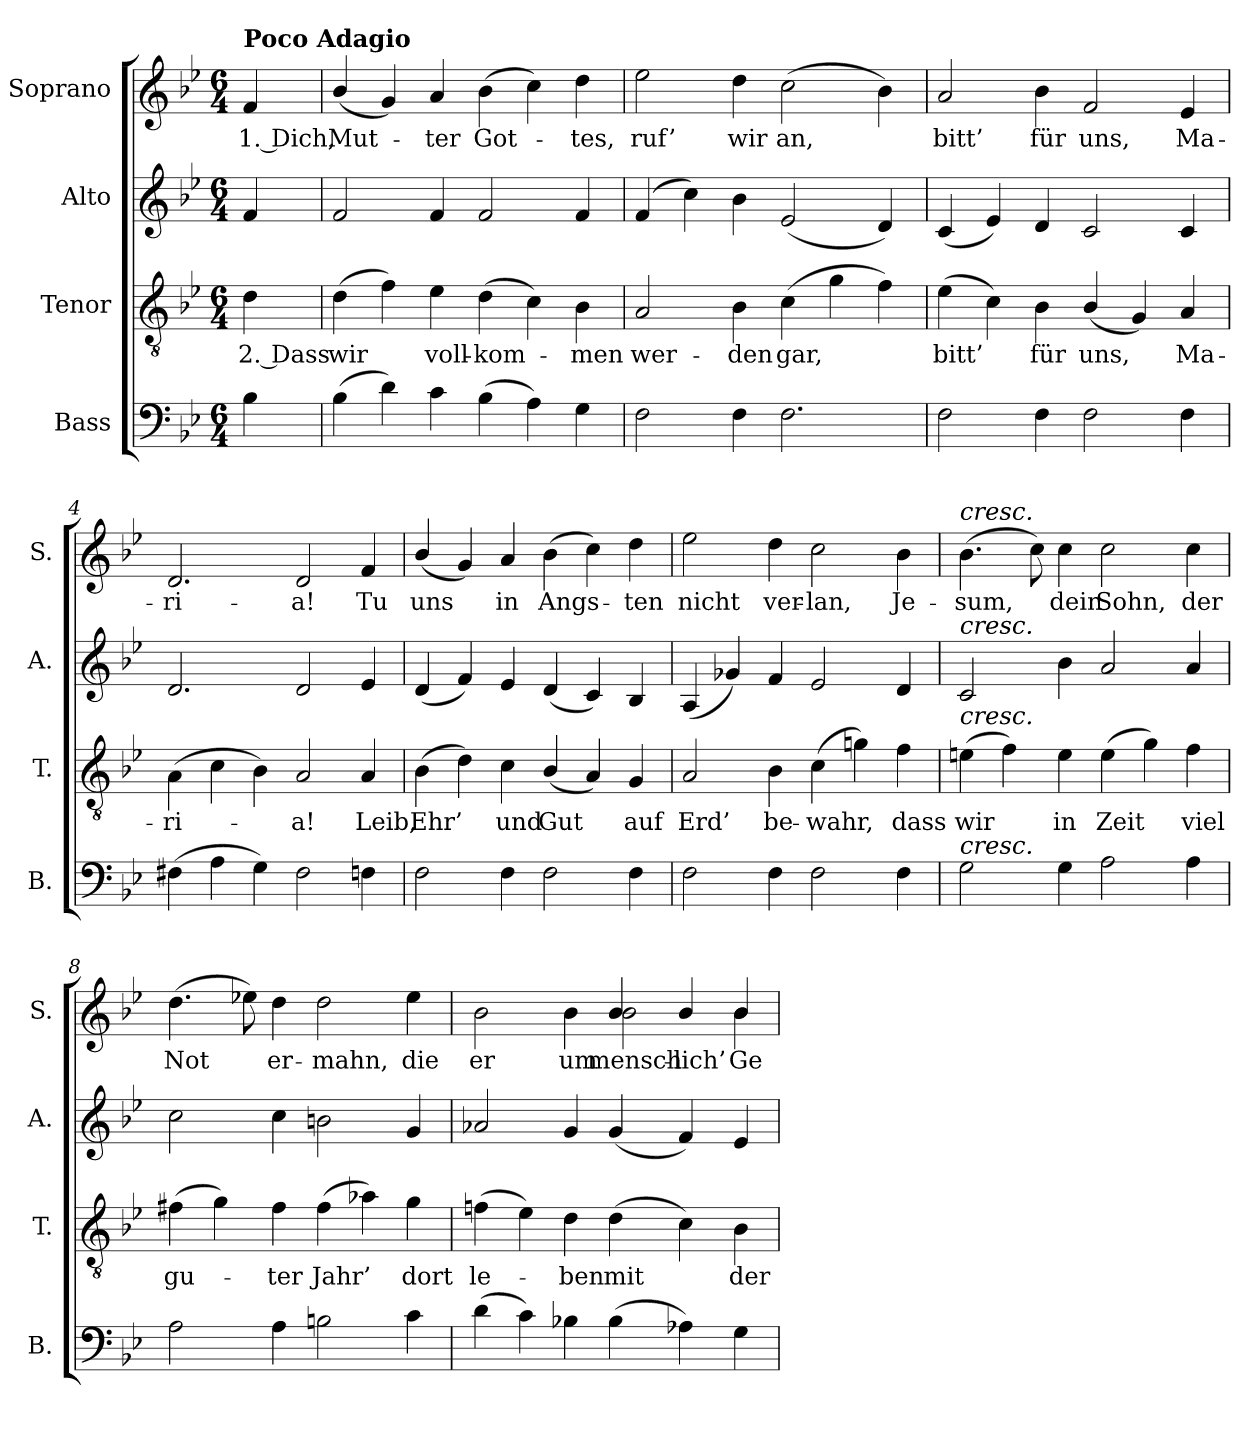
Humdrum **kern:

**kern	**dynam	**kern	**text	**dynam	**kern	**dynam	**kern	**text	**dynam
*part4	*part4	*part3	*part3	*part3	*part2	*part2	*part1	*part1	*part1
*staff4	*staff4	*staff3	*staff3	*staff3	*staff2	*staff2	*staff1	*staff1	*staff1
*I"Bass	*	*I"Tenor	*	*	*I"Alto	*	*I"Soprano	*	*
*I'B.	*	*I'T.	*	*	*I'A.	*	*I'S.	*	*
*clefF4	*	*clefGv2	*	*	*clefG2	*	*clefG2	*	*
*k[b-e-]	*	*k[b-e-]	*	*	*k[b-e-]	*	*k[b-e-]	*	*
*M6/4	*	*M6/4	*	*	*M6/4	*	*M6/4	*	*
=	=	=	=	=	=	=	=	=	=
!	!	!	!	!	!	!	!LO:TX:a:B:t=Poco Adagio	!	!
!	!LO:DY:a	!	!LO:LY:b	!	!	!	!	!LO:LY:b	!
!	!LO:DY:n=1:a	!	!	!LO:DY:a	!	!	!	!	!
!	!	!	!	!LO:DY:n=1:a	!	!LO:DY:a	!	!	!
!	!	!	!	!	!	!LO:DY:n=1:a	!	!	!LO:DY:a
!	!	!	!	!	!	!	!	!	!LO:DY:n=1:a
4B-\	p other-dynamics	4d\	2. Dass	p other-dynamics	4f/	p other-dynamics	4f/	1. Dich,	p other-dynamics
=1	=1	=1	=1	=1	=1	=1	=1	=1	=1
!	!	!	!LO:LY:b	!	!	!	!	!LO:LY:b	!
(4B-\	.	(4d\	wir	.	2f/	.	(4b-/	Mut-	.
4d\)	.	4f\)	.	.	.	.	4g/)	.	.
!	!	!	!LO:LY:b	!	!	!	!	!LO:LY:b	!
4c\	.	4e-\	voll-	.	4f/	.	4a/	-ter	.
!	!	!	!LO:LY:b	!	!	!	!	!LO:LY:b	!
(4B-\	.	(4d\	-kom-	.	2f/	.	(4b-\	Got-	.
4A\)	.	4c\)	.	.	.	.	4cc\)	.	.
!	!	!	!LO:LY:b	!	!	!	!	!LO:LY:b	!
4G\	.	4B-\	-men	.	4f/	.	4dd\	-tes,	.
=2	=2	=2	=2	=2	=2	=2	=2	=2	=2
!	!	!	!LO:LY:b	!	!	!	!	!LO:LY:b	!
2F\	.	2A/	wer-	.	(4f/	.	2ee-\	ruf’	.
.	.	.	.	.	4cc\)	.	.	.	.
!	!	!	!LO:LY:b	!	!	!	!	!LO:LY:b	!
4F\	.	4B-\	-den	.	4b-\	.	4dd\	wir	.
!	!	!	!LO:LY:b	!	!	!	!	!LO:LY:b	!
2.F\	.	(4c\	gar,	.	(2e-/	.	(2cc\	an,	.
.	.	4g\	.	.	.	.	.	.	.
.	.	4f\)	.	.	4d/)	.	4b-\)	.	.
!!LO:LB:g=z
=3	=3	=3	=3	=3	=3	=3	=3	=3	=3
!	!	!	!LO:LY:b	!	!	!	!	!LO:LY:b	!
2F\	.	(4e-\	bitt’	.	(4c/	.	2a/	bitt’	.
.	.	4c\)	.	.	4e-/)	.	.	.	.
!	!	!	!LO:LY:b	!	!	!	!	!LO:LY:b	!
4F\	.	4B-\	für	.	4d/	.	4b-\	für	.
!	!	!	!LO:LY:b	!	!	!	!	!LO:LY:b	!
2F\	.	(4B-/	uns,	.	2c/	.	2f/	uns,	.
.	.	4G/)	.	.	.	.	.	.	.
!	!	!	!LO:LY:b	!	!	!	!	!LO:LY:b	!
4F\	.	4A/	Ma-	.	4c/	.	4e-/	Ma-	.
=4	=4	=4	=4	=4	=4	=4	=4	=4	=4
!	!	!	!LO:LY:b	!	!	!	!	!LO:LY:b	!
(4F#X\	.	(4A\	-ri-	.	2.d/	.	2.d/	-ri-	.
4A\	.	4c\	.	.	.	.	.	.	.
4G\)	.	4B-\)	.	.	.	.	.	.	.
!	!	!	!LO:LY:b	!	!	!	!	!LO:LY:b	!
2F#\	.	2A/	-a!	.	2d/	.	2d/	-a!	.
!	!	!	!LO:LY:b	!	!	!	!	!LO:LY:b	!
4Fn\	.	4A/	Leib,	.	4e-/	.	4f/	Tu	.
=5	=5	=5	=5	=5	=5	=5	=5	=5	=5
!	!	!	!LO:LY:b	!	!	!	!	!LO:LY:b	!
2F\	.	(4B-\	Ehr’	.	(4d/	.	(4b-/	uns	.
.	.	4d\)	.	.	4f/)	.	4g/)	.	.
!	!	!	!LO:LY:b	!	!	!	!	!LO:LY:b	!
4F\	.	4c\	und	.	4e-/	.	4a/	in	.
!	!	!	!LO:LY:b	!	!	!	!	!LO:LY:b	!
2F\	.	(4B-/	Gut	.	(4d/	.	(4b-\	Angs-	.
.	.	4A/)	.	.	4c/)	.	4cc\)	.	.
!	!	!	!LO:LY:b	!	!	!	!	!LO:LY:b	!
4F\	.	4G/	auf	.	4B-/	.	4dd\	-ten	.
=6	=6	=6	=6	=6	=6	=6	=6	=6	=6
!	!	!	!LO:LY:b	!	!	!	!	!LO:LY:b	!
2F\	.	2A/	Erd’	.	(4A/	.	2ee-\	nicht	.
.	.	.	.	.	4g-X/)	.	.	.	.
!	!	!	!LO:LY:b	!	!	!	!	!LO:LY:b	!
4F\	.	4B-\	be-	.	4f/	.	4dd\	ver-	.
!	!	!	!LO:LY:b	!	!	!	!	!LO:LY:b	!
2F\	.	(4c\	-wahr,	.	2e-/	.	2cc\	-lan,	.
.	.	4gn\)	.	.	.	.	.	.	.
!	!	!	!LO:LY:b	!	!	!	!	!LO:LY:b	!
4F\	.	4f\	dass	.	4d/	.	4b-\	Je-	.
!!LO:LB:g=z
=7	=7	=7	=7	=7	=7	=7	=7	=7	=7
!	!	!	!	!	!	!	!LO:TX:a:i:t=cresc.	!	!
!	!	!	!	!	!LO:TX:a:i:t=cresc.	!	!	!	!
!	!	!LO:TX:a:i:t=cresc.	!	!	!	!	!	!	!
!LO:TX:a:i:t=cresc.	!	!	!	!	!	!	!	!	!
!	!	!	!LO:LY:b	!	!	!	!	!LO:LY:b	!
2G\	.	(4en\	wir	.	2c/	.	(4.b-\	-sum,	.
.	.	4f\)	.	.	.	.	.	.	.
.	.	.	.	.	.	.	8cc\)	.	.
!	!	!	!LO:LY:b	!	!	!	!	!LO:LY:b	!
4G\	.	4e\	in	.	4b-\	.	4cc\	dein	.
!	!	!	!LO:LY:b	!	!	!	!	!LO:LY:b	!
2A\	.	(4e\	Zeit	.	2a/	.	2cc\	Sohn,	.
.	.	4g\)	.	.	.	.	.	.	.
!	!	!	!LO:LY:b	!	!	!	!	!LO:LY:b	!
4A\	.	4f\	viel	.	4a/	.	4cc\	der	.
=8	=8	=8	=8	=8	=8	=8	=8	=8	=8
!	!	!	!LO:LY:b	!	!	!	!	!LO:LY:b	!
2A\	.	(4f#X\	gu-	.	2cc\	.	(4.dd\	Not	.
.	.	4g\)	.	.	.	.	.	.	.
.	.	.	.	.	.	.	8ee-X\)	.	.
!	!	!	!LO:LY:b	!	!	!	!	!LO:LY:b	!
4A\	.	4f#\	-ter	.	4cc\	.	4dd\	er-	.
!	!	!	!LO:LY:b	!	!	!	!	!LO:LY:b	!
2Bn\	.	(4f#\	Jahr’	.	2bn\	.	2dd\	-mahn,	.
.	.	4a-X\)	.	.	.	.	.	.	.
!	!	!	!LO:LY:b	!	!	!	!	!LO:LY:b	!
4c\	.	4g\	dort	.	4g/	.	4ee-\	die	.
=9	=9	=9	=9	=9	=9	=9	=9	=9	=9
!	!	!	!LO:LY:b	!	!	!	!	!LO:LY:b	!
*	*	*	*	*	*	*	*^	*	*
(4d\	.	(4fn\	le-	.	2a-X/	.	2.ryy	2b-\	er	.
4c\)	.	4e-\)	.	.	.	.	.	.	.	.
!	!	!	!LO:LY:b	!	!	!	!	!	!LO:LY:b	!
4B-X\	.	4d\	-ben	.	4g/	.	.	4b-\	um	.
!	!	!	!LO:LY:b	!	!	!	!	!	!LO:LY:b	!
(4B-\	.	(4d\	mit	.	(4g/	.	4b-/	2b-\	mensch-	.
!	!	!	!	!	!	!	!	!	!LO:LY:b	!
4A-X\)	.	4c\)	.	.	4f/)	.	4b-/	.	-lich’	.
!	!	!	!LO:LY:b	!	!	!	!	!	!LO:LY:b	!
4G\	.	4B-\	der	.	4e-/	.	4b-/	4b-\	Ge-	.
*	*	*	*	*	*	*	*v	*v	*	*
=	=	=	=	=	=	=	=	=	=
*-	*-	*-	*-	*-	*-	*-	*-	*-	*-
